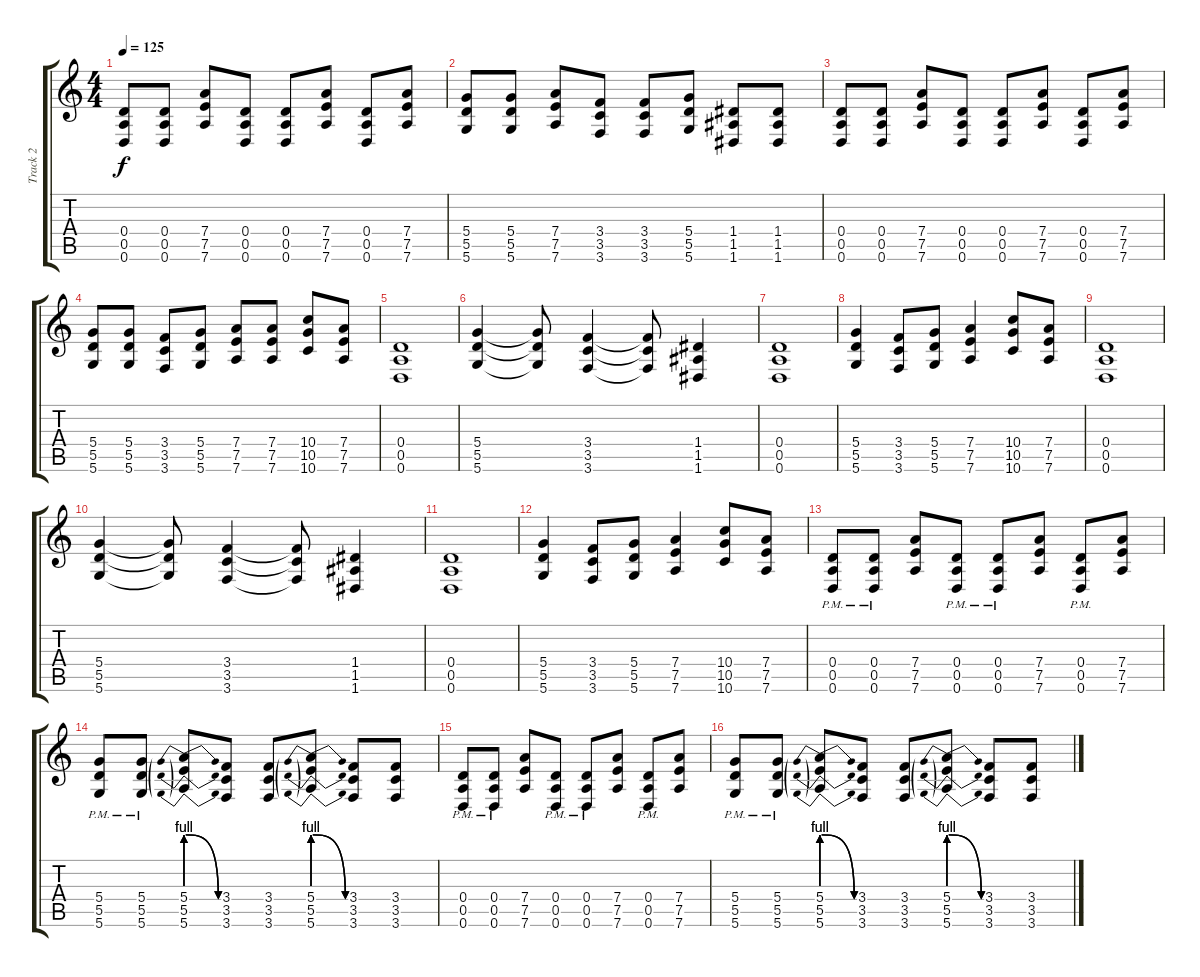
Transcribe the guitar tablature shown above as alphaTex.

\track ("Track 2" "Track 2") {instrument overdrivenguitar}
\staff {score tabs}
\tuning (E4 B3 G3 D3 A2 D2) {hide}
\ts (4 4)
\tempo 125
\clef g2
\ks c
(0.4 0.5 0.6).8{dy f} (0.4 0.5 0.6).8 (7.4 7.5 7.6).8 (0.4 0.5 0.6).8 (0.4 0.5 0.6).8 (7.4 7.5 7.6).8 (0.4 0.5 0.6).8 (7.4 7.5 7.6).8 |
(5.4 5.5 5.6).8 (5.4 5.5 5.6).8 (7.4 7.5 7.6).8 (3.4 3.5 3.6).8 (3.4 3.5 3.6).8 (5.4 5.5 5.6).8 (1.4 1.5 1.6).8 (1.4 1.5 1.6).8 |
(0.4 0.5 0.6).8 (0.4 0.5 0.6).8 (7.4 7.5 7.6).8 (0.4 0.5 0.6).8 (0.4 0.5 0.6).8 (7.4 7.5 7.6).8 (0.4 0.5 0.6).8 (7.4 7.5 7.6).8 |
(5.4 5.5 5.6).8 (5.4 5.5 5.6).8 (3.4 3.5 3.6).8 (5.4 5.5 5.6).8 (7.4 7.5 7.6).8 (7.4 7.5 7.6).8 (10.4 10.5 10.6).8 (7.4 7.5 7.6).8 |
(0.4 0.5 0.6).1 |
(5.4 5.5 5.6).4 (5.4{t} 5.5{t} 5.6{t}).8 (3.4 3.5 3.6).4 (3.4{t} 3.5{t} 3.6{t}).8 (1.4 1.5 1.6).4 |
(0.4 0.5 0.6).1 |
(5.4 5.5 5.6).4 (3.4 3.5 3.6).8 (5.4 5.5 5.6).8 (7.4 7.5 7.6).4 (10.4 10.5 10.6).8 (7.4 7.5 7.6).8 |
(0.4 0.5 0.6).1 |
(5.4 5.5 5.6).4 (5.4{t} 5.5{t} 5.6{t}).8 (3.4 3.5 3.6).4 (3.4{t} 3.5{t} 3.6{t}).8 (1.4 1.5 1.6).4 |
(0.4 0.5 0.6).1 |
(5.4 5.5 5.6).4 (3.4 3.5 3.6).8 (5.4 5.5 5.6).8 (7.4 7.5 7.6).4 (10.4 10.5 10.6).8 (7.4 7.5 7.6).8 |
(0.4{pm} 0.5{pm} 0.6{pm}).8 (0.4{pm} 0.5{pm} 0.6{pm}).8 (7.4 7.5 7.6).8 (0.4{pm} 0.5{pm} 0.6{pm}).8 (0.4{pm} 0.5{pm} 0.6{pm}).8 (7.4 7.5 7.6).8 (0.4{pm} 0.5{pm} 0.6{pm}).8 (7.4 7.5 7.6).8 |
(5.4{pm} 5.5{pm} 5.6{pm}).8 (5.4{pm} 5.5{pm} 5.6{pm}).8 (5.4{be (prebendrelease 0 4 60 0)} 5.5{be (prebendrelease 0 4 60 0)} 5.6{be (prebendrelease 0 4 60 0)}).8 (3.4 3.5 3.6).8 (3.4 3.5 3.6).8 (5.4{be (prebendrelease 0 4 60 0)} 5.5{be (prebendrelease 0 4 60 0)} 5.6{be (prebendrelease 0 4 60 0)}).8 (3.4 3.5 3.6).8 (3.4 3.5 3.6).8 |
(0.4{pm} 0.5{pm} 0.6{pm}).8 (0.4{pm} 0.5{pm} 0.6{pm}).8 (7.4 7.5 7.6).8 (0.4{pm} 0.5{pm} 0.6{pm}).8 (0.4{pm} 0.5{pm} 0.6{pm}).8 (7.4 7.5 7.6).8 (0.4{pm} 0.5{pm} 0.6{pm}).8 (7.4 7.5 7.6).8 |
(5.4{pm} 5.5{pm} 5.6{pm}).8 (5.4{pm} 5.5{pm} 5.6{pm}).8 (5.4{be (prebendrelease 0 4 60 0)} 5.5{be (prebendrelease 0 4 60 0)} 5.6{be (prebendrelease 0 4 60 0)}).8 (3.4 3.5 3.6).8 (3.4 3.5 3.6).8 (5.4{be (prebendrelease 0 4 60 0)} 5.5{be (prebendrelease 0 4 60 0)} 5.6{be (prebendrelease 0 4 60 0)}).8 (3.4 3.5 3.6).8 (3.4 3.5 3.6).8
